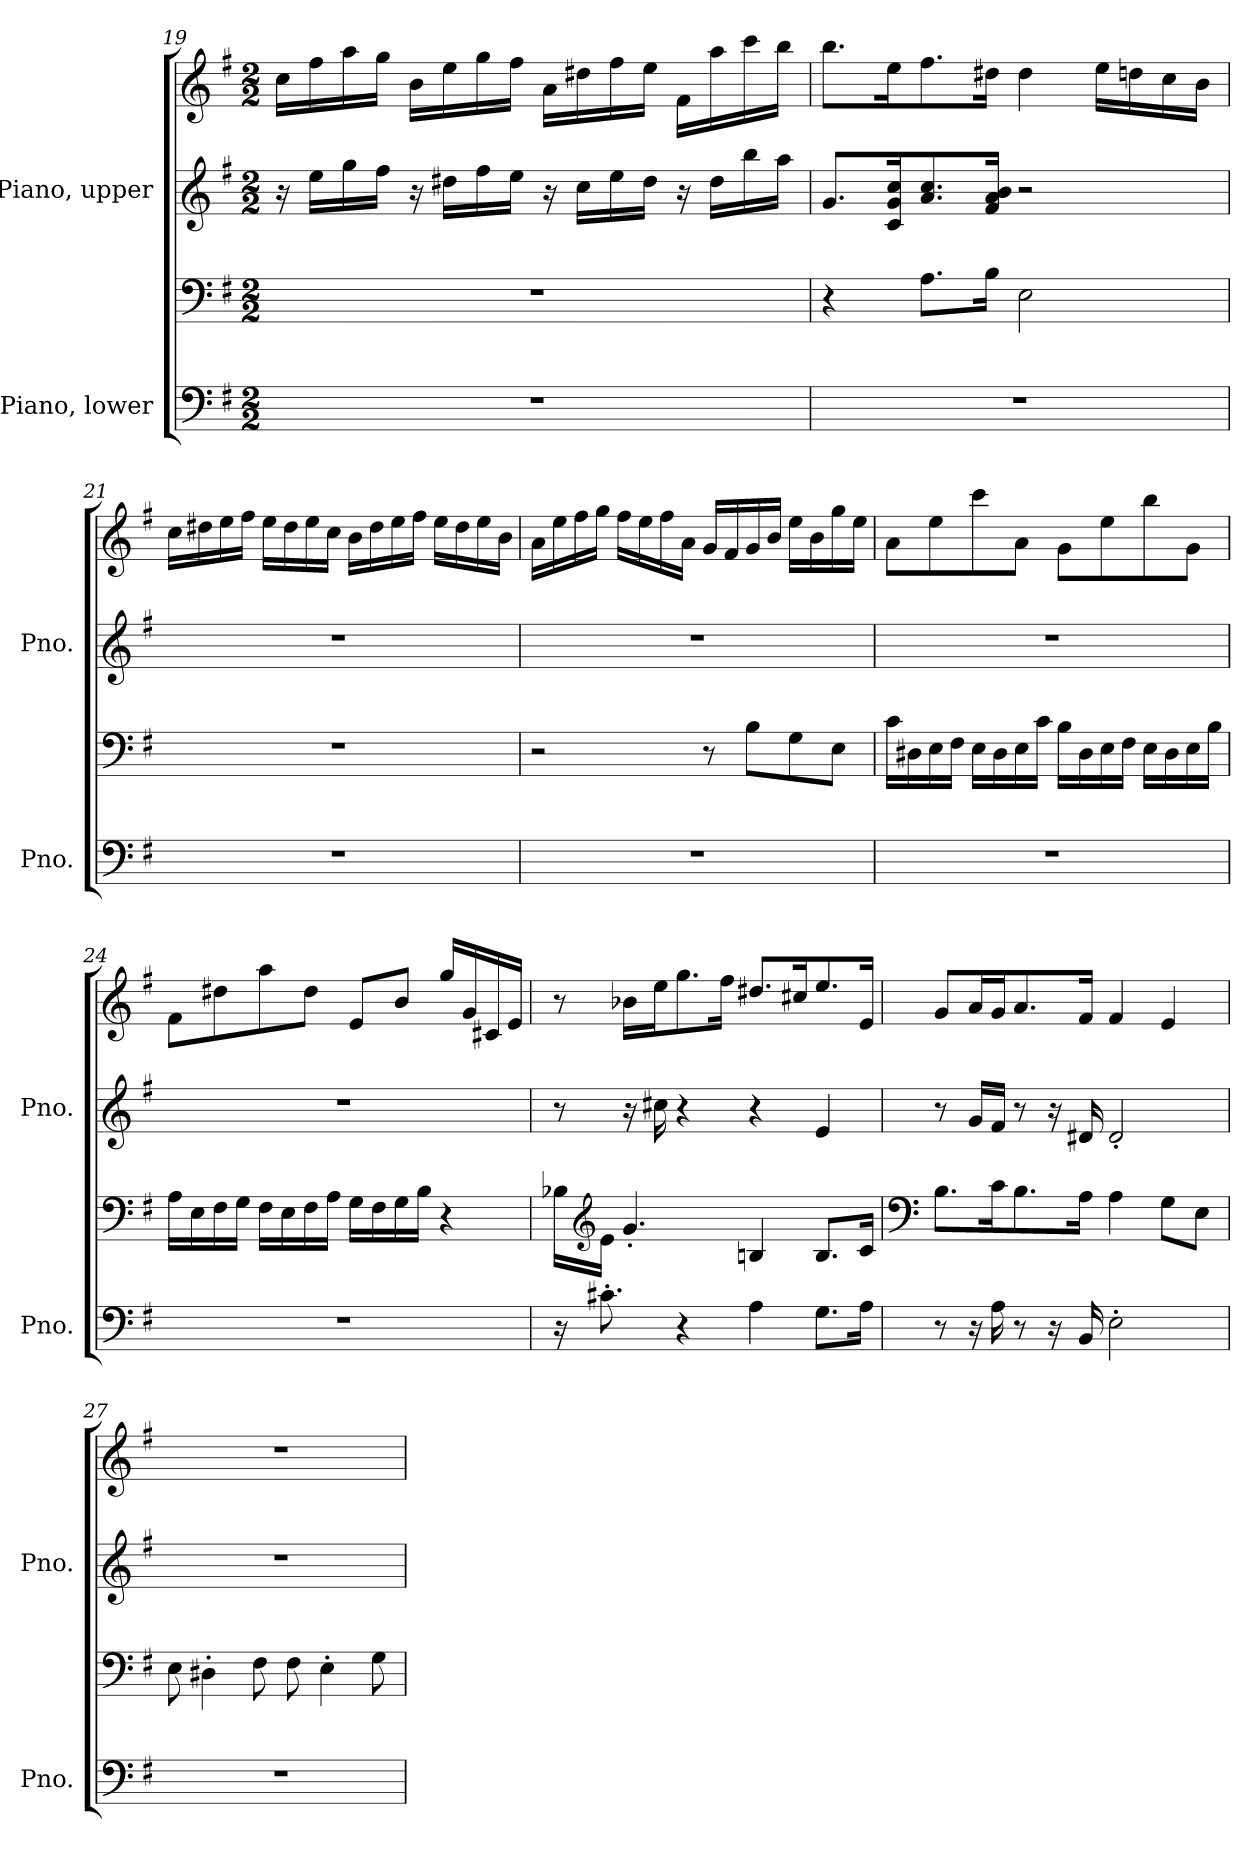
**kern	**kern	**kern	**kern
*part2	*part2	*part1	*part1
*staff4	*staff3	*staff2	*staff1
*I"Piano, lower	*	*I"Piano, upper	*
*I'Pno.	*	*I'Pno.	*
!!LO:LB:g=z
*clefF4	*clefF4	*clefG2	*clefG2
*k[f#]	*k[f#]	*k[f#]	*k[f#]
*M2/2	*M2/2	*M2/2	*M2/2
=19	=19	=19	=19
1r	1r	16r	16cc\LL
.	.	16ee\LL	16ff#\
.	.	16gg\	16aa\
.	.	16ff#\JJ	16gg\JJ
.	.	16r	16b\LL
.	.	16dd#X\LL	16ee\
.	.	16ff#\	16gg\
.	.	16ee\JJ	16ff#\JJ
.	.	16r	16a\LL
.	.	16cc\LL	16dd#X\
.	.	16ee\	16ff#\
.	.	16dd#\JJ	16ee\JJ
.	.	16r	16f#\LL
.	.	16dd#\LL	16aa\
.	.	16bb\	16ccc\
.	.	16aa\JJ	16bb\JJ
=20	=20	=20	=20
1r	4r	8.g/L	8.bb\L
.	.	16c/ 16g/ 16cc/K	16ee\K
.	8.A\L	8.a/ 8.cc/	8.ff#\
.	16B\Jk	16f#/ 16a/ 16b/Jk	16dd#X\Jk
.	2E\	2r	4dd#\
.	.	.	16ee\LL
.	.	.	16ddn\
.	.	.	16cc\
.	.	.	16b\JJ
!!LO:PB:g=z
=21	=21	=21	=21
1r	1r	1r	16cc\LL
.	.	.	16dd#X\
.	.	.	16ee\
.	.	.	16ff#\JJ
.	.	.	16ee\LL
.	.	.	16dd#\
.	.	.	16ee\
.	.	.	16cc\JJ
.	.	.	16b\LL
.	.	.	16dd#\
.	.	.	16ee\
.	.	.	16ff#\JJ
.	.	.	16ee\LL
.	.	.	16dd#\
.	.	.	16ee\
.	.	.	16b\JJ
=22	=22	=22	=22
1r	2r	1r	16a\LL
.	.	.	16ee\
.	.	.	16ff#\
.	.	.	16gg\JJ
.	.	.	16ff#\LL
.	.	.	16ee\
.	.	.	16ff#\
.	.	.	16a\JJ
.	8r	.	16g/LL
.	.	.	16f#/
.	8B\L	.	16g/
.	.	.	16b/JJ
.	8G\	.	16ee\LL
.	.	.	16b\
.	8E\J	.	16gg\
.	.	.	16ee\JJ
!!LO:LB:g=z
=23	=23	=23	=23
1r	16c\LL	1r	8a\L
.	16D#X\	.	.
.	16E\	.	8ee\
.	16F#\JJ	.	.
.	16E\LL	.	8ccc\
.	16D#\	.	.
.	16E\	.	8a\J
.	16c\JJ	.	.
.	16B\LL	.	8g\L
.	16D#\	.	.
.	16E\	.	8ee\
.	16F#\JJ	.	.
.	16E\LL	.	8bb\
.	16D#\	.	.
.	16E\	.	8g\J
.	16B\JJ	.	.
=24	=24	=24	=24
1r	16A\LL	1r	8f#\L
.	16E\	.	.
.	16F#\	.	8dd#X\
.	16G\JJ	.	.
.	16F#\LL	.	8aa\
.	16E\	.	.
.	16F#\	.	8dd#\J
.	16A\JJ	.	.
.	16G\LL	.	8e/L
.	16F#\	.	.
.	16G\	.	8b/J
.	16B\JJ	.	.
.	4r	.	16gg/LL
.	.	.	16g/
.	.	.	16c#X/
.	.	.	16e/JJ
!!LO:LB:g=z
=25	=25	=25	=25
16r	16B-X\LL	8r	8r
*	*clefG2	*	*
8.c#X'\	16e\JJ	.	.
.	4.g'/	16r	16b-X\LL
.	.	16cc#X\	16ee\J
4r	.	4r	8.gg\
.	.	.	16ff#\Jk
4A\	4Bn/	4r	8.dd#X/L
.	.	.	16cc#X/K
8.G\L	8.B/L	4e/	8.ee/
16A\Jk	16c/Jk	.	16e/Jk
=26	=26	=26	=26
*	*clefF4	*	*
8r	8.B\L	8r	8g/L
16r	.	16g/LL	16a/L
16A\	16c\K	16f#/JJ	16g/J
8r	8.B\	8r	8.a/
16r	.	16r	.
16BB/	16A\Jk	16d#X/	16f#/Jk
2E'\	4A\	2d#'/	4f#/
.	8G\L	.	4e/
.	8E\J	.	.
=27	=27	=27	=27
1r	8E\	1r	1r
.	4D#X'\	.	.
.	8F#\	.	.
.	8F#\	.	.
.	4E'\	.	.
.	8G\	.	.
=	=	=	=
*-	*-	*-	*-
